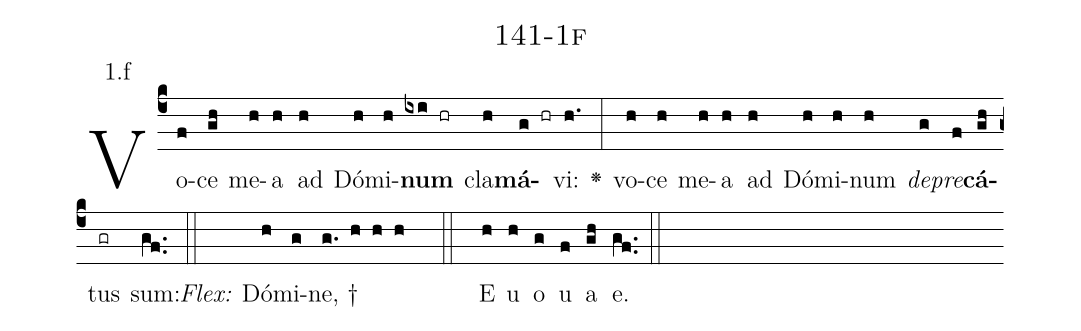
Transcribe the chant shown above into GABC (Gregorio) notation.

name: 141-1f;
annotation: 1.f;
%%
(c4)Vo(f)ce(gh) me(h)a(h) ad(h) Dó(h)mi(h)<b>num</b>(ixi hr) cla(h)<b>má</b>(g hr)vi:(h.) <v>\greheightstar</v>(:) vo(h)ce(h) me(h)a(h) ad(h) Dó(h)mi(h)num(h) <i>de</i>(g)<i>pre</i>(f)<b>cá</b>(gh)tus(gr) sum:(gf..) (::)
<i>Flex:</i>()  Dó(h)mi(g)ne, †(g. h h h  ::) E(h) u(h) o(g) u(f) a(gh) e.(gf..) (::)
